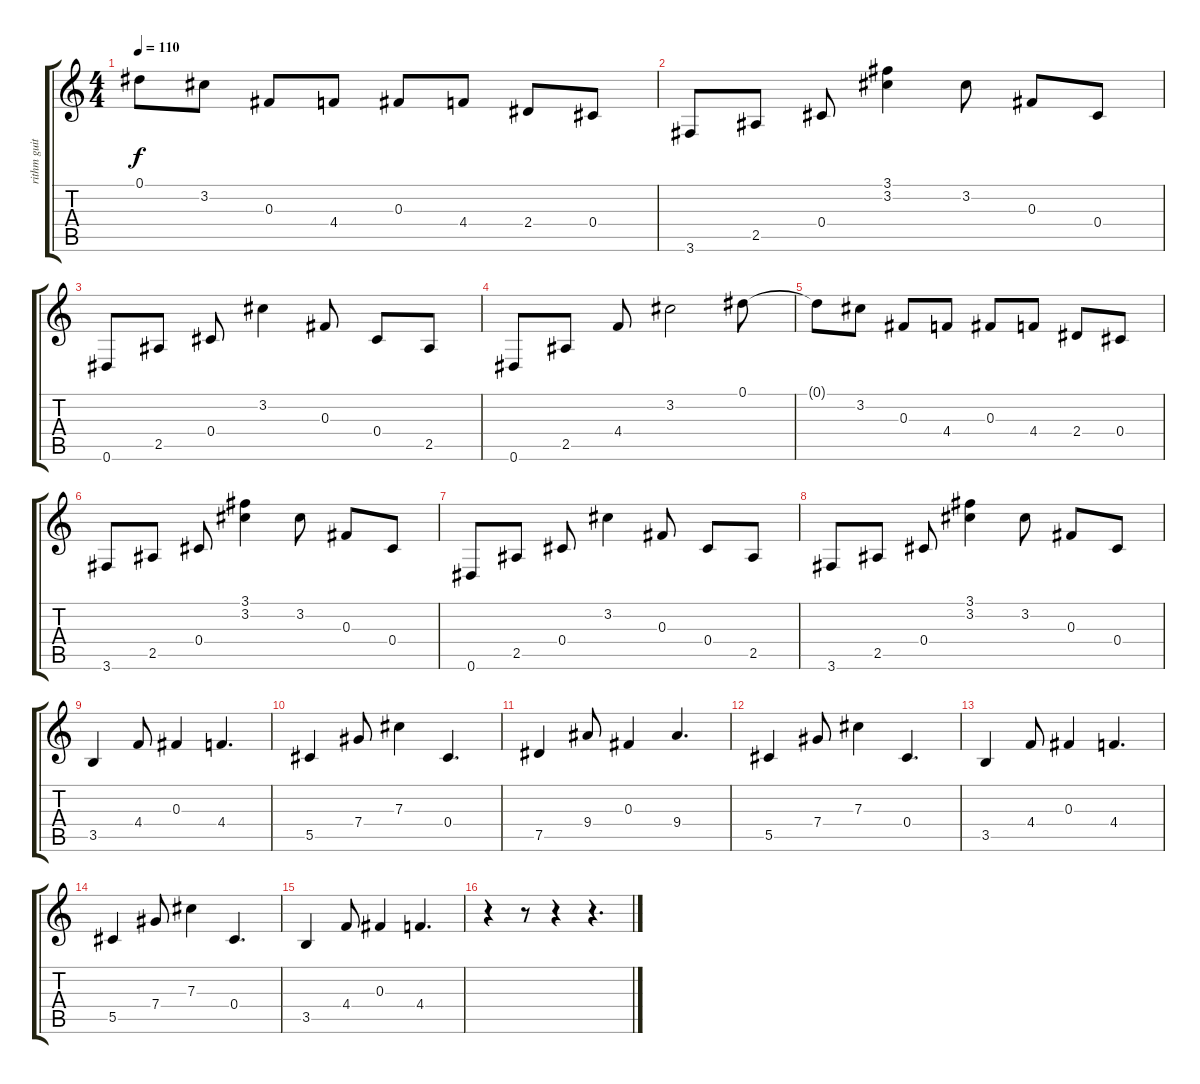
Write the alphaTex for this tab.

\track ("rithm guitar" "rithm guit") {instrument acousticguitarsteel}
\staff {score tabs}
\tuning (Eb4 Bb3 Gb3 Db3 Ab2 Eb2) {hide}
\ts (4 4)
\tempo 110
\clef g2
\ks c
0.1{t}.8{dy f} 3.2.8 0.3.8 4.4.8 0.3.8 4.4.8 2.4.8 0.4.8 |
3.6.8 2.5.8 0.4.8 (3.1 3.2).4 3.2.8 0.3.8 0.4.8 |
0.6.8 2.5.8 0.4.8 3.2.4 0.3.8 0.4.8 2.5.8 |
0.6.8 2.5.8 4.4.8 3.2.2 0.1.8 |
0.1{t}.8 3.2.8 0.3.8 4.4.8 0.3.8 4.4.8 2.4.8 0.4.8 |
3.6.8 2.5.8 0.4.8 (3.1 3.2).4 3.2.8 0.3.8 0.4.8 |
0.6.8 2.5.8 0.4.8 3.2.4 0.3.8 0.4.8 2.5.8 |
3.6.8 2.5.8 0.4.8 (3.1 3.2).4 3.2.8 0.3.8 0.4.8 |
3.5.4 4.4.8 0.3.4 4.4.4{d} |
5.5.4 7.4.8 7.3.4 0.4.4{d} |
7.5.4 9.4.8 0.3.4 9.4.4{d} |
5.5.4 7.4.8 7.3.4 0.4.4{d} |
3.5.4 4.4.8 0.3.4 4.4.4{d} |
5.5.4 7.4.8 7.3.4 0.4.4{d} |
3.5.4 4.4.8 0.3.4 4.4.4{d} |
r.4 r.8 r.4 r.4{d}
